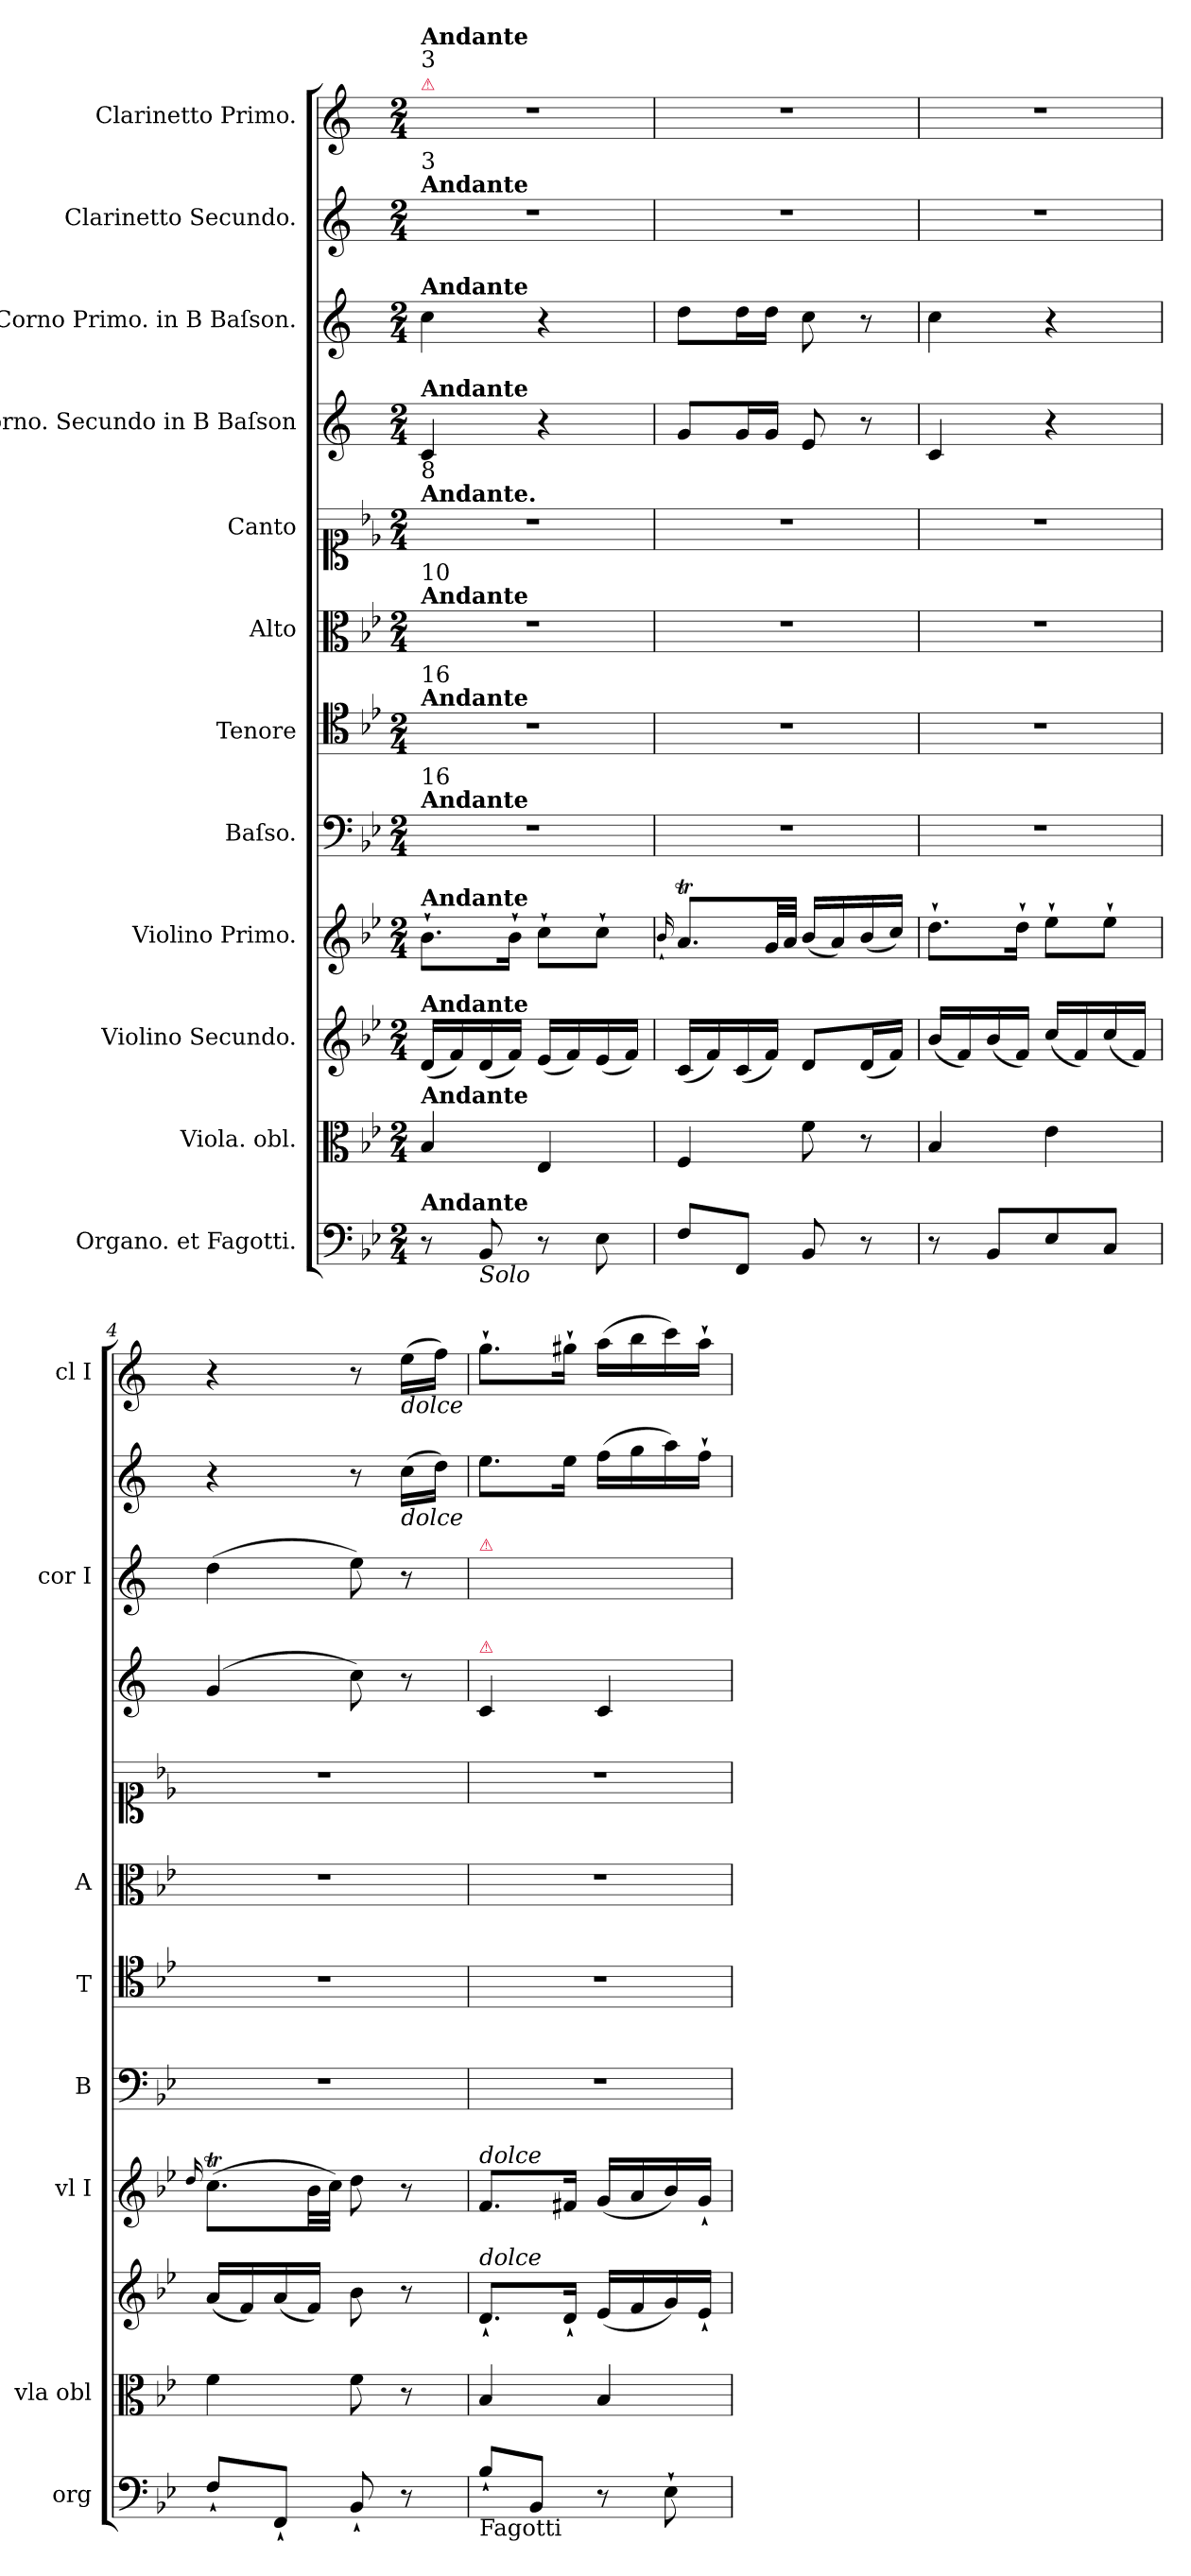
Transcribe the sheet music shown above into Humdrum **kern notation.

**kern	**kern	**dynam	**kern	**dynam	**kern	**dynam	**kern	**kern	**kern	**kern	**kern	**dynam	**kern	**dynam	**kern	**kern
*part12	*part11	*part11	*part10	*part10	*part9	*part9	*part8	*part7	*part6	*part5	*part4	*part4	*part3	*part3	*part2	*part1
*staff12	*staff11	*staff11	*staff10	*staff10	*staff9	*staff9	*staff8	*staff7	*staff6	*staff5	*staff4	*staff4	*staff3	*staff3	*staff2	*staff1
*I"Organo. et Fagotti.	*I"Viola. obl.	*	*I"Violino Secundo.	*	*I"Violino Primo.	*	*I"Baſso.	*I"Tenore	*I"Alto	*I"Canto	*I"Corno. Secundo in B Baſson	*	*I"Corno Primo. in B Baſson.	*	*I"Clarinetto Secundo.	*I"Clarinetto Primo.
*I'org	*I'vla obl	*	*	*	*I'vl I	*	*I'B	*I'T	*I'A	*	*	*	*I'cor I	*	*	*I'cl I
*clefF4	*clefC3	*	*clefG2	*	*clefG2	*	*clefF4	*clefC4	*clefC3	*clefC1	*clefG2	*	*clefG2	*	*clefG2	*clefG2
*	*	*	*	*	*	*	*	*	*	*	*ITrd1c2	*	*ITrd1c2	*	*ITrd1c2	*ITrd1c2
*k[b-e-]	*k[b-e-]	*	*k[b-e-]	*	*k[b-e-]	*	*k[b-e-]	*k[b-e-]	*k[b-e-]	*k[b-e-]	*k[b-e-]	*	*k[b-e-]	*	*k[b-e-]	*k[b-e-]
*B-:	*B-:	*	*B-:	*	*B-:	*	*B-:	*B-:	*B-:	*B-:	*B-:	*	*B-:	*	*B-:	*B-:
*M2/4	*M2/4	*	*M2/4	*	*M2/4	*	*M2/4	*M2/4	*M2/4	*M2/4	*M2/4	*	*M2/4	*	*M2/4	*M2/4
=1	=1	=1	=1	=1	=1	=1	=1	=1	=1	=1	=1	=1	=1	=1	=1	=1
!	!	!	!	!	!	!	!	!	!	!	!	!	!	!	!	!LO:TX:a:color=crimson:t=⚠
!	!	!	!	!	!	!	!	!	!	!	!	!	!	!	!	!LO:TX:a:t=3
!	!	!	!	!	!	!	!	!	!	!	!	!	!	!	!	!LO:TX:a:B:t=Andante
!	!	!	!	!	!	!	!	!	!	!	!	!	!	!	!LO:TX:a:B:t=Andante	!
!	!	!	!	!	!	!	!	!	!	!	!	!	!	!	!LO:TX:a:t=3	!
!	!	!	!	!	!	!	!	!	!	!	!	!	!LO:TX:a:B:t=Andante	!	!	!
!	!	!	!	!	!	!	!	!	!	!	!LO:TX:a:B:t=Andante	!	!	!	!	!
!	!	!	!	!	!	!	!	!	!	!LO:TX:a:B:t=Andante.	!	!	!	!	!	!
!	!	!	!	!	!	!	!	!	!	!LO:TX:a:t=8	!	!	!	!	!	!
!	!	!	!	!	!	!	!	!	!LO:TX:a:B:t=Andante	!	!	!	!	!	!	!
!	!	!	!	!	!	!	!	!	!LO:TX:a:t=10	!	!	!	!	!	!	!
!	!	!	!	!	!	!	!	!LO:TX:a:B:t=Andante	!	!	!	!	!	!	!	!
!	!	!	!	!	!	!	!	!LO:TX:a:t=16	!	!	!	!	!	!	!	!
!	!	!	!	!	!	!	!LO:TX:a:B:t=Andante	!	!	!	!	!	!	!	!	!
!	!	!	!	!	!	!	!LO:TX:a:t=16	!	!	!	!	!	!	!	!	!
!	!	!	!	!	!LO:TX:a:B:t=Andante	!	!	!	!	!	!	!	!	!	!	!
!	!	!	!LO:TX:a:B:t=Andante	!	!	!	!	!	!	!	!	!	!	!	!	!
!	!LO:TX:a:B:t=Andante	!	!	!	!	!	!	!	!	!	!	!	!	!	!	!
!LO:TX:a:B:t=Andante	!	!	!	!	!	!	!	!	!	!	!	!	!	!	!	!
!	!	!LO:DY:b	!	!LO:DY:b	!	!	!	!	!	!	!	!LO:DY:b	!	!LO:DY:b	!	!
8r	4B-/	poco forto	(16d/LL	poco forto	8.b-`\L	.	2r	2r	2r	2r	4B-/	poco forto	4b-\	pia	2r	2r
.	.	.	16f/)	.	.	.	.	.	.	.	.	.	.	.	.	.
!LO:TX:b:i:t=Solo	!	!	!	!	!	!	!	!	!	!	!	!	!	!	!	!
8BB-/	.	.	(16d/	.	.	.	.	.	.	.	.	.	.	.	.	.
!	!	!	!	!	!	!LO:DY:b	!	!	!	!	!	!	!	!	!	!
.	.	.	16f/JJ)	.	16b-`\Jk	poco forto	.	.	.	.	.	.	.	.	.	.
8r	4E-/	.	(16e-/LL	.	8cc`\L	.	.	.	.	.	4r	.	4r	.	.	.
.	.	.	16f/)	.	.	.	.	.	.	.	.	.	.	.	.	.
8E-\	.	.	(16e-/	.	8cc`\J	.	.	.	.	.	.	.	.	.	.	.
.	.	.	16f/JJ)	.	.	.	.	.	.	.	.	.	.	.	.	.
=2	=2	=2	=2	=2	=2	=2	=2	=2	=2	=2	=2	=2	=2	=2	=2	=2
.	.	.	.	.	16qqb-`/	.	.	.	.	.	.	.	.	.	.	.
8F\L	4F/	.	(16c/LL	.	8.at/L	.	2r	2r	2r	2r	8f/L	.	8cc\L	.	2r	2r
.	.	.	16f/)	.	.	.	.	.	.	.	.	.	.	.	.	.
8FF/J	.	.	(16c/	.	.	.	.	.	.	.	16f/L	.	16cc\L	.	.	.
.	.	.	16f/JJ)	.	32g/LL	.	.	.	.	.	16f/JJ	.	16cc\JJ	.	.	.
.	.	.	.	.	32a/JJJ	.	.	.	.	.	.	.	.	.	.	.
8BB-/	8f\	.	8d/L	.	(16b-/LL	.	.	.	.	.	8d/	.	8b-\	.	.	.
.	.	.	.	.	16a/)	.	.	.	.	.	.	.	.	.	.	.
8r	8r	.	(16d/L	.	(16b-/	.	.	.	.	.	8r	.	8r	.	.	.
.	.	.	16f/JJ)	.	16cc/JJ)	.	.	.	.	.	.	.	.	.	.	.
=3	=3	=3	=3	=3	=3	=3	=3	=3	=3	=3	=3	=3	=3	=3	=3	=3
8r	4B-/	.	(16b-/LL	.	8.dd`\L	.	2r	2r	2r	2r	4B-/	.	4b-\	.	2r	2r
.	.	.	16f/)	.	.	.	.	.	.	.	.	.	.	.	.	.
8BB-/L	.	.	(16b-/	.	.	.	.	.	.	.	.	.	.	.	.	.
.	.	.	16f/JJ)	.	16dd`\Jk	.	.	.	.	.	.	.	.	.	.	.
8E-/	4e-\	.	(16cc/LL	.	8ee-`\L	.	.	.	.	.	4r	.	4r	.	.	.
.	.	.	16f/)	.	.	.	.	.	.	.	.	.	.	.	.	.
8C/J	.	.	(16cc/	.	8ee-`\J	.	.	.	.	.	.	.	.	.	.	.
.	.	.	16f/JJ)	.	.	.	.	.	.	.	.	.	.	.	.	.
=4	=4	=4	=4	=4	=4	=4	=4	=4	=4	=4	=4	=4	=4	=4	=4	=4
.	.	.	.	.	16qqdd/	.	.	.	.	.	.	.	.	.	.	.
8F`\L	4f\	.	(16a/LL	.	(8.ccT\L	.	2r	2r	2r	2r	(4f/	.	(4cc\	.	4r	4r
.	.	.	16f/)	.	.	.	.	.	.	.	.	.	.	.	.	.
8FF`/J	.	.	(16a/	.	.	.	.	.	.	.	.	.	.	.	.	.
.	.	.	16f/JJ)	.	32b-\LL	.	.	.	.	.	.	.	.	.	.	.
.	.	.	.	.	32cc\JJJ)	.	.	.	.	.	.	.	.	.	.	.
8BB-`/	8f\	.	8b-\	.	8dd\	.	.	.	.	.	8b-\)	.	8dd\)	.	8r	8r
!	!	!	!	!	!	!	!	!	!	!	!	!	!	!	!	!LO:TX:b:i:t=dolce
!	!	!	!	!	!	!	!	!	!	!	!	!	!	!	!LO:TX:b:i:t=dolce	!
8r	8r	.	8r	.	8r	.	.	.	.	.	8r	.	8r	.	(16b-\LL	(16dd\LL
.	.	.	.	.	.	.	.	.	.	.	.	.	.	.	16cc\JJ)	16ee-\JJ)
=5	=5	=5	=5	=5	=5	=5	=5	=5	=5	=5	=5	=5	=5	=5	=5	=5
!	!	!	!	!	!	!	!	!	!	!	!	!	!LO:TX:a:color=crimson:t=⚠	!	!	!
!	!	!	!	!	!	!	!	!	!	!	!LO:TX:a:color=crimson:t=⚠	!	!	!	!	!
!	!	!	!	!	!LO:TX:a:i:t=dolce	!	!	!	!	!	!	!	!	!	!	!
!	!	!	!LO:TX:a:i:t=dolce	!	!	!	!	!	!	!	!	!	!	!	!	!
!LO:TX:b:t=Fagotti	!	!	!	!	!	!	!	!	!	!	!	!	!	!	!	!
8B-`\L	4B-/	.	8.d`/L	.	8.f/L	.	2r	2r	2r	2r	4B-/	.	2ryy	.	8.dd\L	8.ff`\L
8BB-/J	.	.	.	.	.	.	.	.	.	.	.	.	.	.	.	.
.	.	.	16d`/Jk	.	16f#X/Jk	.	.	.	.	.	.	.	.	.	16dd\Jk	16ff#X`\Jk
8r	4B-/	.	(16e-/LL	.	(16g/LL	.	.	.	.	.	4B-/	.	.	.	(16ee-\LL	(16gg\LL
.	.	.	16f/	.	16a/	.	.	.	.	.	.	.	.	.	16ff\	16aa\
8E-`\	.	.	16g/)	.	16b-/)	.	.	.	.	.	.	.	.	.	16gg\)	16bb-\)
.	.	.	16e-`/JJ	.	16g`/JJ	.	.	.	.	.	.	.	.	.	16ee-`\JJ	16gg`\JJ
=	=	=	=	=	=	=	=	=	=	=	=	=	=	=	=	=
*-	*-	*-	*-	*-	*-	*-	*-	*-	*-	*-	*-	*-	*-	*-	*-	*-
